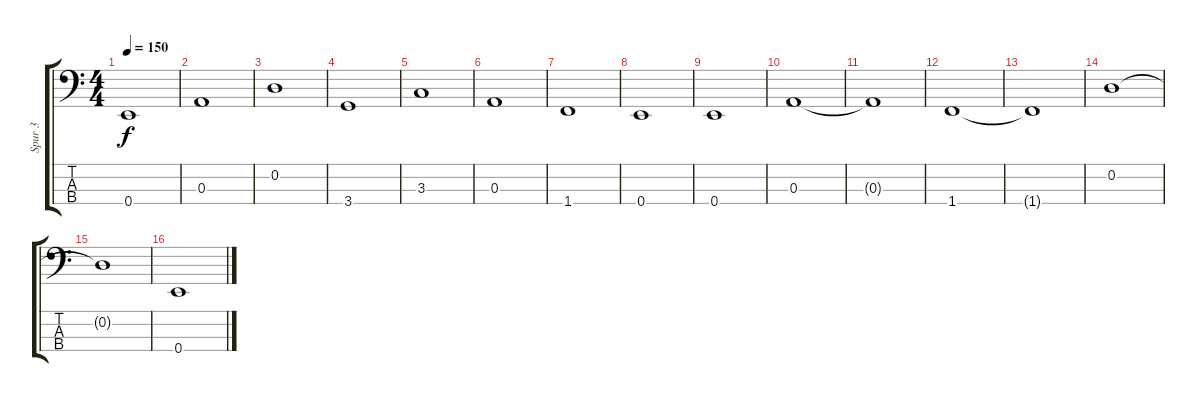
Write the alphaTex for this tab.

\track ("Spur 3" "Spur 3") {instrument electricbassfinger}
\staff {score tabs}
\tuning (G2 D2 A1 E1) {hide}
\ts (4 4)
\tempo 150
\clef f4
\ks c
0.4.1{dy f} |
0.3.1 |
0.2.1 |
3.4.1 |
3.3.1 |
0.3.1 |
1.4.1 |
0.4.1 |
0.4.1 |
0.3.1 |
0.3{t}.1 |
1.4.1 |
1.4{t}.1 |
0.2.1 |
0.2{t}.1 |
0.4.1
